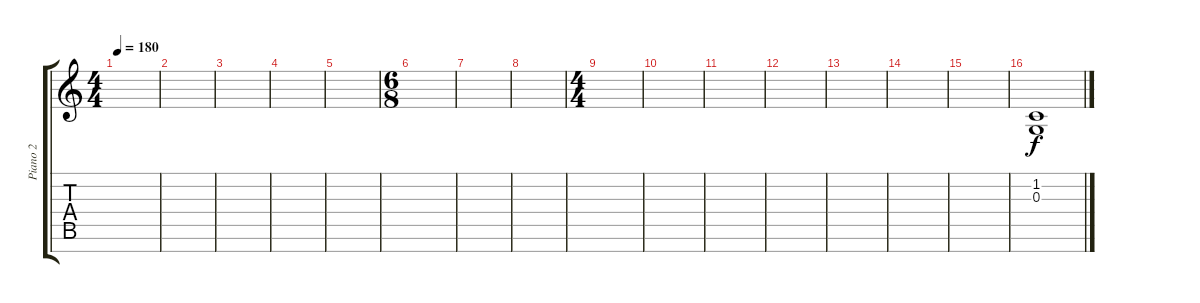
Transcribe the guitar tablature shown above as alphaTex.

\track ("Piano 2" "Piano 2") {instrument acousticgrandpiano}
\staff {score tabs}
\tuning (E4 B3 G3 D3 A2 E2 B1) {hide}
\ts (4 4)
\tempo 180
\clef g2
\ks c
|
|
|
|
|
\ts (6 8)
|
|
|
\ts (4 4)
|
|
|
|
|
|
|
(1.2 0.3).1{dy f instrument acousticgrandpiano}
